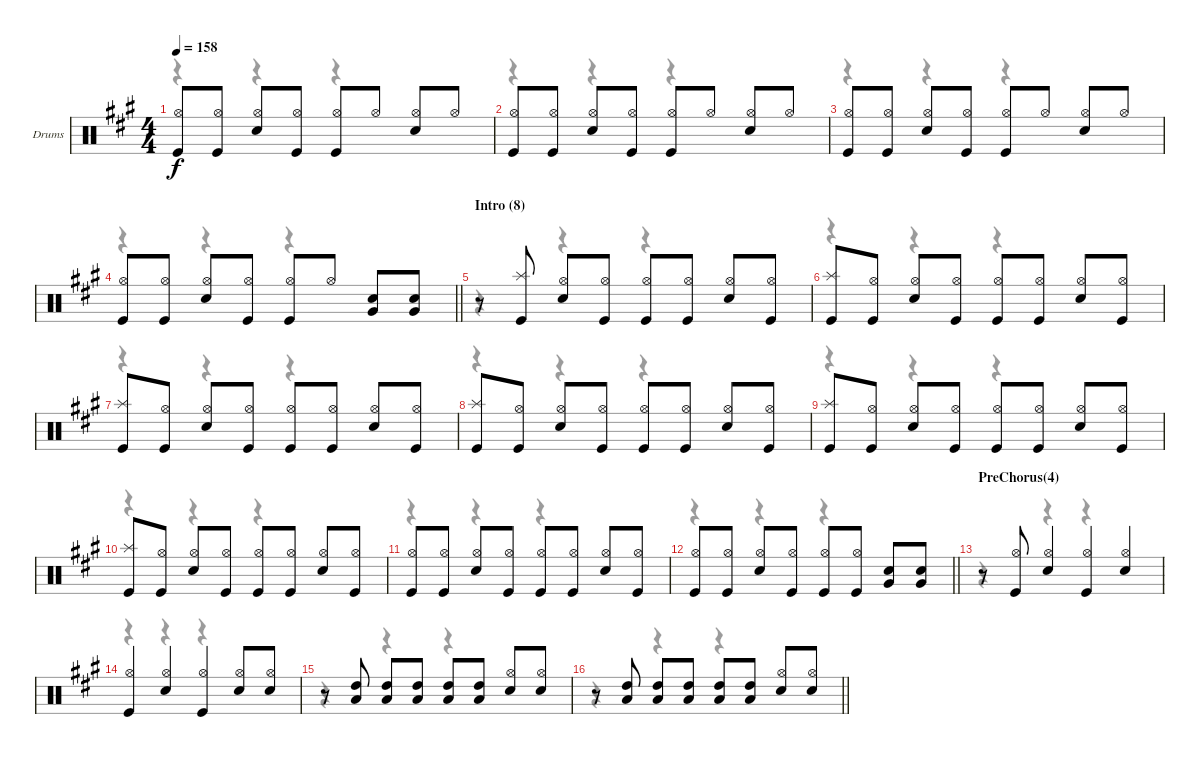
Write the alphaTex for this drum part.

\bracketExtendMode groupsimilarinstruments
\firstSystemTrackNameOrientation horizontal
\otherSystemsTrackNameOrientation horizontal
\track ("Drumkit" "Drums") {instrument percussion}
\staff {score}
\articulation defaults
\voice
\ts (4 4)
\tempo 158
\clef neutral
\ks a
("Hi-Hat (open)" "Kick (hit)").8{dy f} ("Hi-Hat (open)" "Kick (hit)").8 ("Hi-Hat (open)" "Snare (hit) 2").8 ("Hi-Hat (open)" "Kick (hit)").8 ("Hi-Hat (open)" "Kick (hit)").8 "Hi-Hat (open)".8 ("Hi-Hat (open)" "Snare (hit) 2").8 "Hi-Hat (open)".8 |
("Hi-Hat (open)" "Kick (hit)").8 ("Hi-Hat (open)" "Kick (hit)").8 ("Hi-Hat (open)" "Snare (hit) 2").8 ("Hi-Hat (open)" "Kick (hit)").8 ("Hi-Hat (open)" "Kick (hit)").8 "Hi-Hat (open)".8 ("Hi-Hat (open)" "Snare (hit) 2").8 "Hi-Hat (open)".8 |
("Hi-Hat (open)" "Kick (hit)").8 ("Hi-Hat (open)" "Kick (hit)").8 ("Hi-Hat (open)" "Snare (hit) 2").8 ("Hi-Hat (open)" "Kick (hit)").8 ("Hi-Hat (open)" "Kick (hit)").8 "Hi-Hat (open)".8 ("Hi-Hat (open)" "Snare (hit) 2").8 "Hi-Hat (open)".8 |
\barLineRight lightlight
("Hi-Hat (open)" "Kick (hit)").8 ("Hi-Hat (open)" "Kick (hit)").8 ("Hi-Hat (open)" "Snare (hit) 2").8 ("Hi-Hat (open)" "Kick (hit)").8 ("Hi-Hat (open)" "Kick (hit)").8 "Hi-Hat (open)".8 ("Very Low Tom (hit)" "Snare (hit) 2").8 ("Very Low Tom (hit)" "Snare (hit) 2").8 |
\section ("" "Intro (8)")
r.8 ("Splash (hit)" "Kick (hit)").8 ("Hi-Hat (open)" "Snare (hit) 2").8 ("Hi-Hat (open)" "Kick (hit)").8 ("Hi-Hat (open)" "Kick (hit)").8 ("Hi-Hat (open)" "Kick (hit)").8 ("Hi-Hat (open)" "Snare (hit) 2").8 ("Hi-Hat (open)" "Kick (hit)").8 |
("Splash (hit)" "Kick (hit)").8 ("Hi-Hat (open)" "Kick (hit)").8 ("Hi-Hat (open)" "Snare (hit) 2").8 ("Hi-Hat (open)" "Kick (hit)").8 ("Hi-Hat (open)" "Kick (hit)").8 ("Hi-Hat (open)" "Kick (hit)").8 ("Hi-Hat (open)" "Snare (hit) 2").8 ("Hi-Hat (open)" "Kick (hit)").8 |
("Splash (hit)" "Kick (hit)").8 ("Hi-Hat (open)" "Kick (hit)").8 ("Hi-Hat (open)" "Snare (hit) 2").8 ("Hi-Hat (open)" "Kick (hit)").8 ("Hi-Hat (open)" "Kick (hit)").8 ("Hi-Hat (open)" "Kick (hit)").8 ("Hi-Hat (open)" "Snare (hit) 2").8 ("Hi-Hat (open)" "Kick (hit)").8 |
("Splash (hit)" "Kick (hit)").8 ("Hi-Hat (open)" "Kick (hit)").8 ("Hi-Hat (open)" "Snare (hit) 2").8 ("Hi-Hat (open)" "Kick (hit)").8 ("Hi-Hat (open)" "Kick (hit)").8 ("Hi-Hat (open)" "Kick (hit)").8 ("Hi-Hat (open)" "Snare (hit) 2").8 ("Hi-Hat (open)" "Kick (hit)").8 |
("Splash (hit)" "Kick (hit)").8 ("Hi-Hat (open)" "Kick (hit)").8 ("Hi-Hat (open)" "Snare (hit) 2").8 ("Hi-Hat (open)" "Kick (hit)").8 ("Hi-Hat (open)" "Kick (hit)").8 ("Hi-Hat (open)" "Kick (hit)").8 ("Hi-Hat (open)" "Snare (hit) 2").8 ("Hi-Hat (open)" "Kick (hit)").8 |
("Splash (hit)" "Kick (hit)").8 ("Hi-Hat (open)" "Kick (hit)").8 ("Hi-Hat (open)" "Snare (hit) 2").8 ("Hi-Hat (open)" "Kick (hit)").8 ("Hi-Hat (open)" "Kick (hit)").8 ("Hi-Hat (open)" "Kick (hit)").8 ("Hi-Hat (open)" "Snare (hit) 2").8 ("Hi-Hat (open)" "Kick (hit)").8 |
("Hi-Hat (open)" "Kick (hit)").8 ("Hi-Hat (open)" "Kick (hit)").8 ("Hi-Hat (open)" "Snare (hit) 2").8 ("Hi-Hat (open)" "Kick (hit)").8 ("Hi-Hat (open)" "Kick (hit)").8 ("Hi-Hat (open)" "Kick (hit)").8 ("Hi-Hat (open)" "Snare (hit) 2").8 ("Hi-Hat (open)" "Kick (hit)").8 |
\barLineRight lightlight
("Hi-Hat (open)" "Kick (hit)").8 ("Hi-Hat (open)" "Kick (hit)").8 ("Hi-Hat (open)" "Snare (hit) 2").8 ("Hi-Hat (open)" "Kick (hit)").8 ("Hi-Hat (open)" "Kick (hit)").8 ("Hi-Hat (open)" "Kick (hit)").8 ("Very Low Tom (hit)" "Snare (hit) 2").8 ("Very Low Tom (hit)" "Snare (hit) 2").8 |
\section ("" "PreChorus(4)")
r.8 ("Hi-Hat (open)" "Kick (hit)").8 ("Hi-Hat (open)" "Snare (hit) 2").4 ("Hi-Hat (open)" "Kick (hit)").4 ("Hi-Hat (open)" "Snare (hit) 2").4 |
("Hi-Hat (open)" "Kick (hit)").4 ("Hi-Hat (open)" "Snare (hit) 2").4 ("Hi-Hat (open)" "Kick (hit)").4 ("Hi-Hat (open)" "Snare (hit) 2").8 ("Hi-Hat (open)" "Snare (hit) 2").8 |
r.8 ("High Tom (hit)" "Low Tom (hit)").8 ("High Tom (hit)" "Low Tom (hit)").8 ("High Tom (hit)" "Low Tom (hit)").8 ("High Tom (hit)" "Low Tom (hit)").8 ("High Tom (hit)" "Low Tom (hit)").8 ("Hi-Hat (open)" "Snare (hit) 2").8 ("Hi-Hat (open)" "Snare (hit) 2").8 |
\barLineRight lightlight
r.8 ("High Tom (hit)" "Low Tom (hit)").8 ("High Tom (hit)" "Low Tom (hit)").8 ("High Tom (hit)" "Low Tom (hit)").8 ("High Tom (hit)" "Low Tom (hit)").8 ("High Tom (hit)" "Low Tom (hit)").8 ("Hi-Hat (open)" "Snare (hit) 2").8 ("Hi-Hat (open)" "Snare (hit) 2").8
\voice
\clef neutral
\ottava regular
\simile none
\ks a
r.4{dy mf} r.4 r.4 |
r.4 r.4 r.4 |
r.4 r.4 r.4 |
\barLineRight lightlight
r.4 r.4 r.4 |
r.4 r.4 r.4 |
r.4 r.4 r.4 |
r.4 r.4 r.4 |
r.4 r.4 r.4 |
r.4 r.4 r.4 |
r.4 r.4 r.4 |
r.4 r.4 r.4 |
\barLineRight lightlight
r.4 r.4 r.4 |
r.4 r.4 r.4 |
r.4 r.4 r.4 |
r.4 r.4 r.4 |
\barLineRight lightlight
r.4 r.4 r.4
